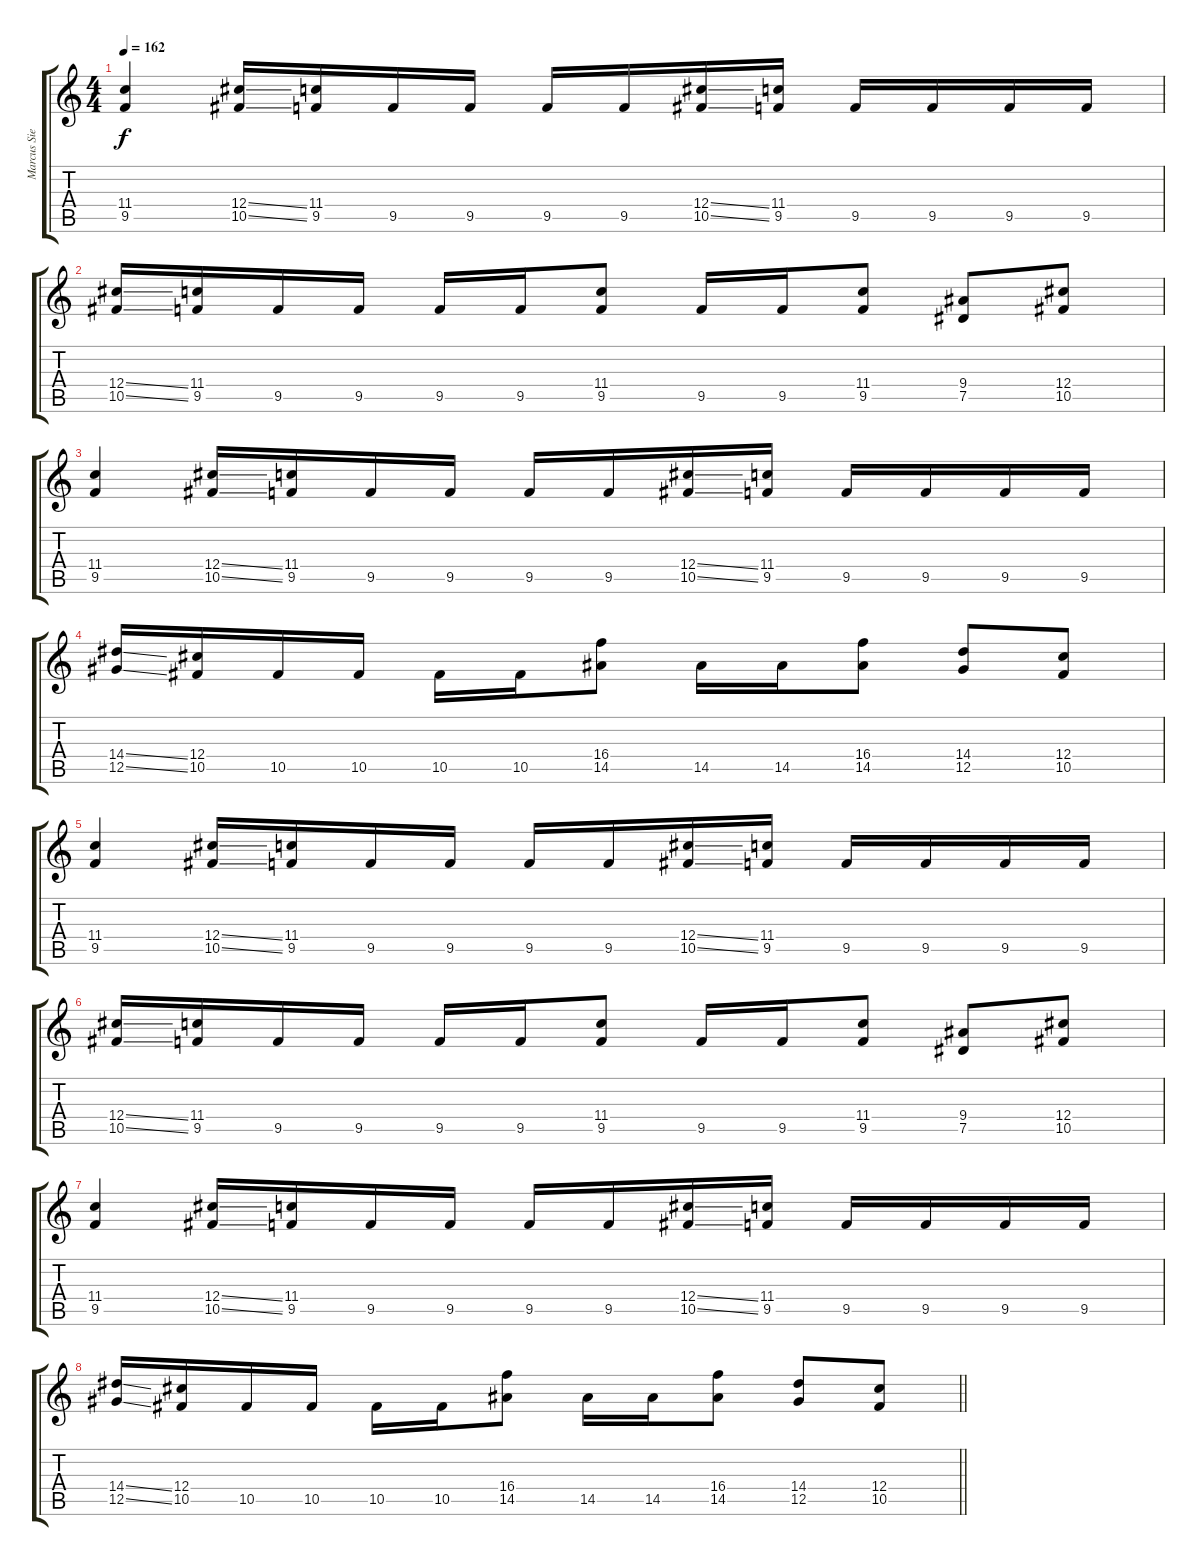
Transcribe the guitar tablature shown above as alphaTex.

\track ("Marcus Siepen" "Marcus Sie") {instrument distortionguitar}
\staff {score tabs}
\tuning (Eb4 Bb3 Gb3 Db3 Ab2 Eb2) {hide}
\ts (4 4)
\tempo 162
\clef g2
\ks c
(11.4 9.5).4{dy f} (12.4{ss} 10.5{ss}).16 (11.4 9.5).16 9.5.16 9.5.16 9.5.16 9.5.16 (12.4{ss} 10.5{ss}).16 (11.4 9.5).16 9.5.16 9.5.16 9.5.16 9.5.16 |
(12.4{ss} 10.5{ss}).16 (11.4 9.5).16 9.5.16 9.5.16 9.5.16 9.5.16 (11.4 9.5).8 9.5.16 9.5.16 (11.4 9.5).8 (9.4 7.5).8 (12.4 10.5).8 |
(11.4 9.5).4 (12.4{ss} 10.5{ss}).16 (11.4 9.5).16 9.5.16 9.5.16 9.5.16 9.5.16 (12.4{ss} 10.5{ss}).16 (11.4 9.5).16 9.5.16 9.5.16 9.5.16 9.5.16 |
(14.4{ss} 12.5{ss}).16 (12.4 10.5).16 10.5.16 10.5.16 10.5.16 10.5.16 (16.4 14.5).8 14.5.16 14.5.16 (16.4 14.5).8 (14.4 12.5).8 (12.4 10.5).8 |
(11.4 9.5).4 (12.4{ss} 10.5{ss}).16 (11.4 9.5).16 9.5.16 9.5.16 9.5.16 9.5.16 (12.4{ss} 10.5{ss}).16 (11.4 9.5).16 9.5.16 9.5.16 9.5.16 9.5.16 |
(12.4{ss} 10.5{ss}).16 (11.4 9.5).16 9.5.16 9.5.16 9.5.16 9.5.16 (11.4 9.5).8 9.5.16 9.5.16 (11.4 9.5).8 (9.4 7.5).8 (12.4 10.5).8 |
(11.4 9.5).4 (12.4{ss} 10.5{ss}).16 (11.4 9.5).16 9.5.16 9.5.16 9.5.16 9.5.16 (12.4{ss} 10.5{ss}).16 (11.4 9.5).16 9.5.16 9.5.16 9.5.16 9.5.16 |
\barLineRight lightlight
(14.4{ss} 12.5{ss}).16 (12.4 10.5).16 10.5.16 10.5.16 10.5.16 10.5.16 (16.4 14.5).8 14.5.16 14.5.16 (16.4 14.5).8 (14.4 12.5).8 (12.4 10.5).8
